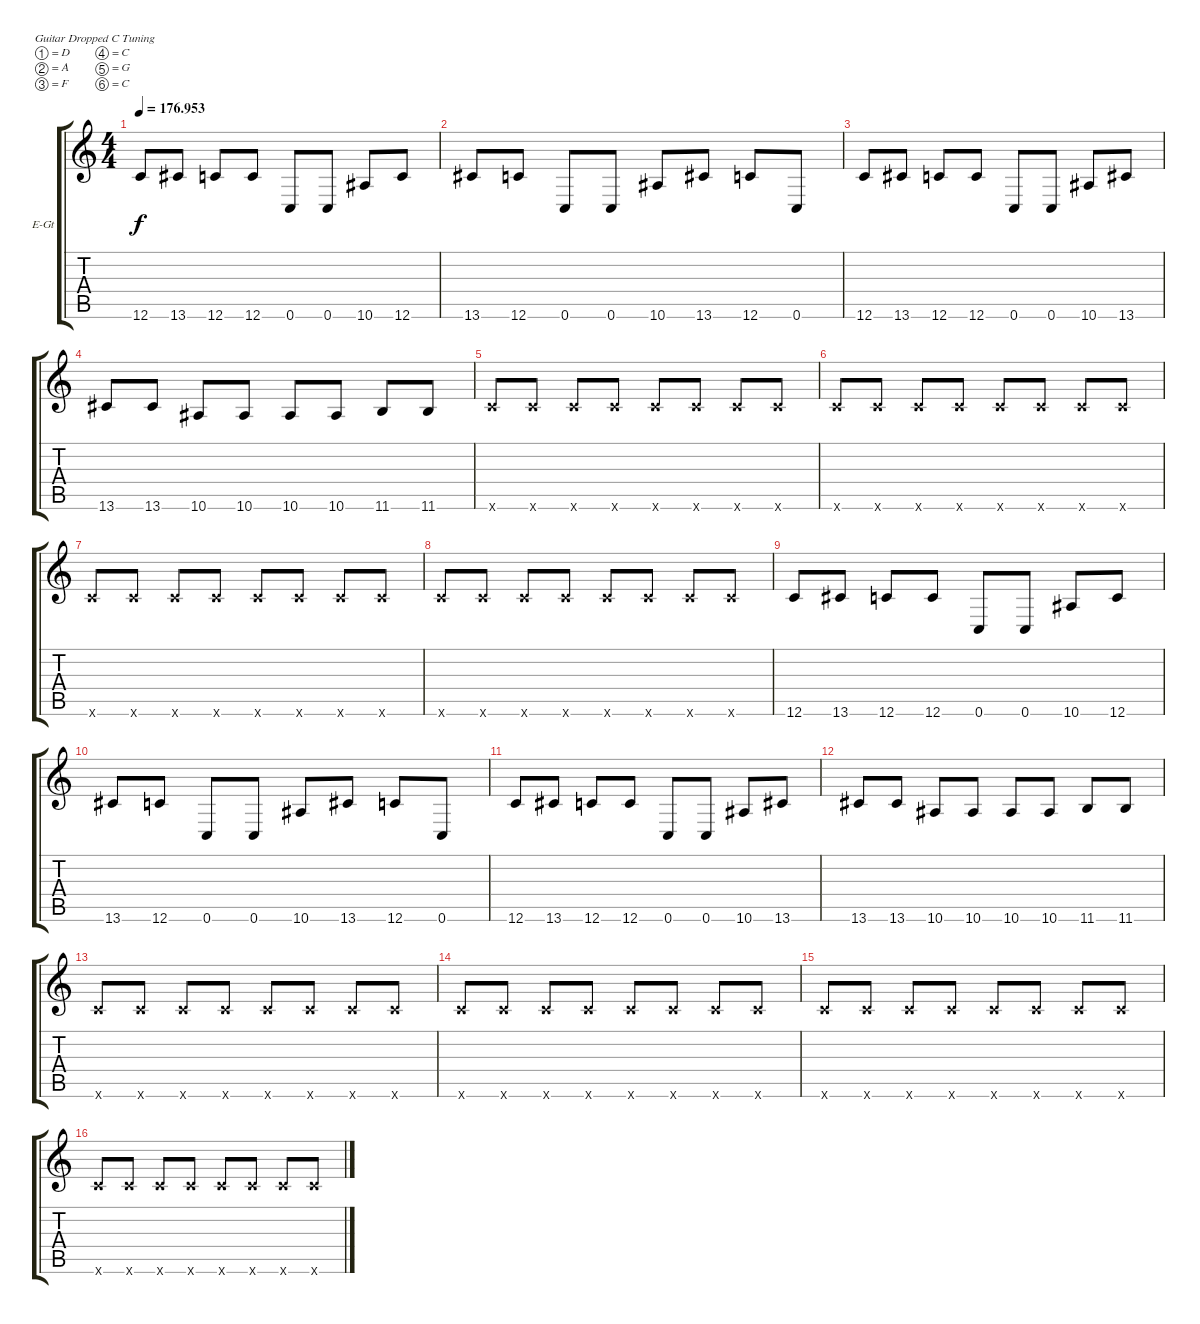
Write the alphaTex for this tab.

\defaultSystemsLayout 4
\bracketExtendMode groupsimilarinstruments
\firstSystemTrackNameOrientation horizontal
\otherSystemsTrackNameOrientation horizontal
\track ("Richard" "E-Gt") {instrument distortionguitar}
\staff {score tabs}
\tuning (D4 A3 F3 C3 G2 C2)
\ts (4 4)
\tempo
176.953
\accidentals auto
\clef g2
\ottava regular
\simile none
\ks c
12.6.8{dy f} 13.6.8 12.6.8 12.6.8 0.6.8 0.6.8 10.6.8 12.6.8 |
13.6.8 12.6.8 0.6.8 0.6.8 10.6.8 13.6.8 12.6.8 0.6.8 |
12.6.8 13.6.8 12.6.8 12.6.8 0.6.8 0.6.8 10.6.8 13.6.8 |
13.6.8 13.6.8 10.6.8 10.6.8 10.6.8 10.6.8 11.6.8 11.6.8 |
12.6{x}.8 12.6{x}.8 12.6{x}.8 12.6{x}.8 12.6{x}.8 12.6{x}.8 12.6{x}.8 12.6{x}.8 |
12.6{x}.8 12.6{x}.8 12.6{x}.8 12.6{x}.8 12.6{x}.8 12.6{x}.8 12.6{x}.8 12.6{x}.8 |
12.6{x}.8 12.6{x}.8 12.6{x}.8 12.6{x}.8 12.6{x}.8 12.6{x}.8 12.6{x}.8 12.6{x}.8 |
12.6{x}.8 12.6{x}.8 12.6{x}.8 12.6{x}.8 12.6{x}.8 12.6{x}.8 12.6{x}.8 12.6{x}.8 |
12.6.8 13.6.8 12.6.8 12.6.8 0.6.8 0.6.8 10.6.8 12.6.8 |
13.6.8 12.6.8 0.6.8 0.6.8 10.6.8 13.6.8 12.6.8 0.6.8 |
12.6.8 13.6.8 12.6.8 12.6.8 0.6.8 0.6.8 10.6.8 13.6.8 |
13.6.8 13.6.8 10.6.8 10.6.8 10.6.8 10.6.8 11.6.8 11.6.8 |
12.6{x}.8 12.6{x}.8 12.6{x}.8 12.6{x}.8 12.6{x}.8 12.6{x}.8 12.6{x}.8 12.6{x}.8 |
12.6{x}.8 12.6{x}.8 12.6{x}.8 12.6{x}.8 12.6{x}.8 12.6{x}.8 12.6{x}.8 12.6{x}.8 |
12.6{x}.8 12.6{x}.8 12.6{x}.8 12.6{x}.8 12.6{x}.8 12.6{x}.8 12.6{x}.8 12.6{x}.8 |
12.6{x}.8 12.6{x}.8 12.6{x}.8 12.6{x}.8 12.6{x}.8 12.6{x}.8 12.6{x}.8 12.6{x}.8
